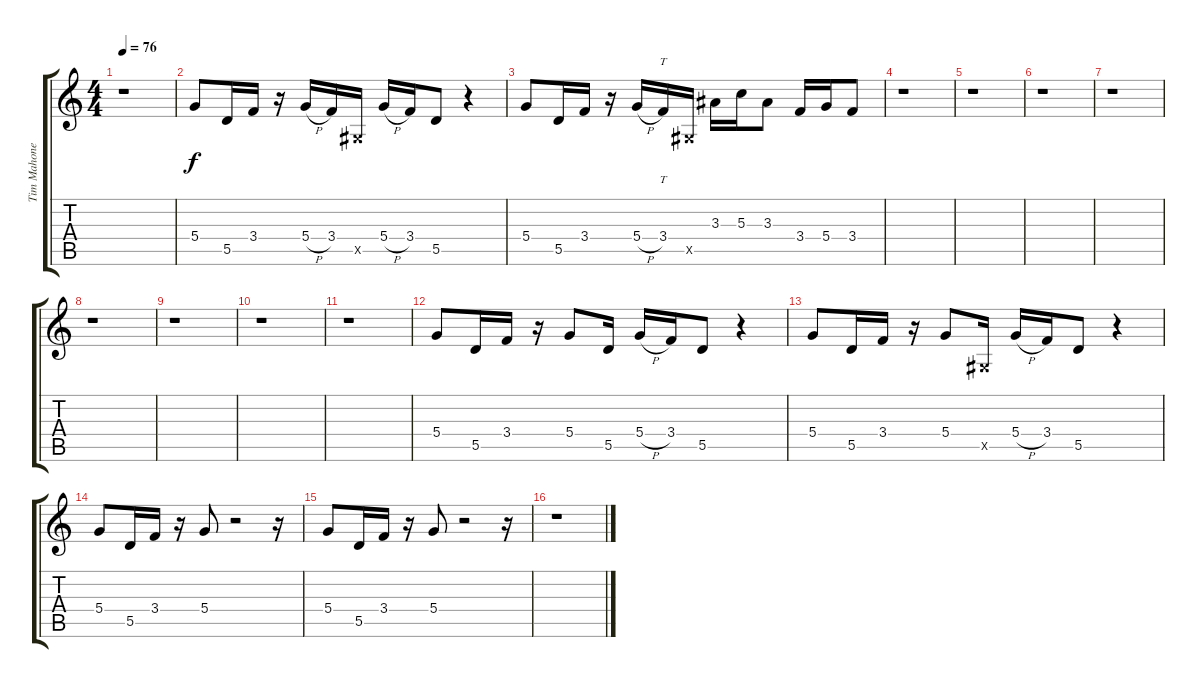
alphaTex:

\track ("Tim Mahoney(clean + p.m.)" "Tim Mahone") {instrument electricguitarmuted}
\staff {score tabs}
\tuning (E4 B3 G3 D3 A2 E2) {hide}
\ts (4 4)
\tempo 76
\clef g2
\ks c
r.1{dy f} |
5.4.8 5.5.16 3.4.16 r.16 5.4{h}.16 3.4.16 -1.5{x}.16 5.4{h}.16 3.4.16 5.5.8 r.4 |
5.4.8 5.5.16 3.4.16 r.16 5.4{h}.16 3.4.16{tt} -1.5{x}.16 3.3.16 5.3.16 3.3.8 3.4.16 5.4.16 3.4.8 |
r.1 |
r.1 |
r.1 |
r.1 |
r.1 |
r.1 |
r.1 |
r.1 |
5.4.8 5.5.16 3.4.16 r.16 5.4.8 5.5.16 5.4{h}.16 3.4.16 5.5.8 r.4 |
5.4.8 5.5.16 3.4.16 r.16 5.4.8 -1.5{x}.16 5.4{h}.16 3.4.16 5.5.8 r.4 |
5.4.8 5.5.16 3.4.16 r.16 5.4.8 r.2 r.16 |
5.4.8 5.5.16 3.4.16 r.16 5.4.8 r.2 r.16 |
r.1
